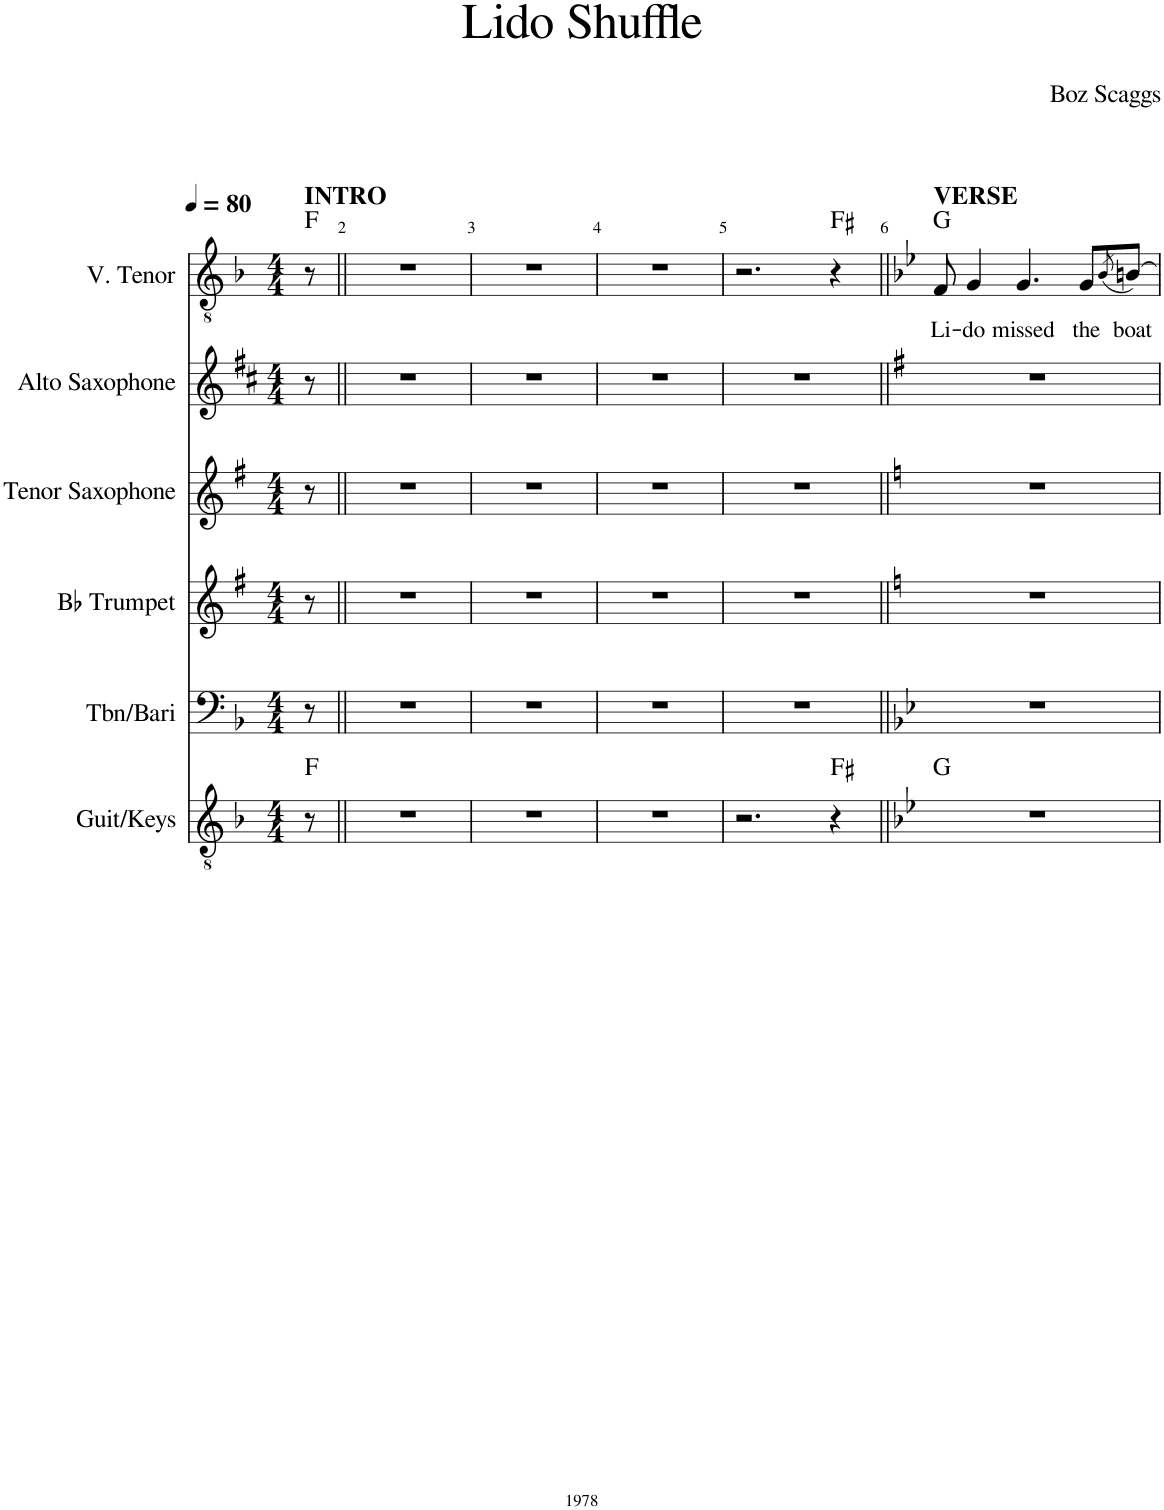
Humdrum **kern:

**kern	**harte	**kern	**kern	**kern	**kern	**kern	**text	**harte
*part6	*part6	*part5	*part4	*part3	*part2	*part1	*part1	*part1
*staff6	*	*staff5	*staff4	*staff3	*staff2	*staff1	*staff1	*
*I"Guit/Keys	*	*I"Tbn/Bari	*I"Bb Trumpet	*I"Tenor Saxophone	*I"Alto Saxophone	*I"V. Tenor	*	*
*I'Guit/Keys	*	*I'Tbn/Bari	*I'Bb Tpt.	*I'T. Sax.	*I'A. Sax.	*I'V. Tenor	*	*
*clefGv2	*	*clefF4	*clefG2	*clefG2	*clefG2	*clefGv2	*	*
*	*	*	*Trd1c2	*Trd8c14	*Trd5c9	*	*	*
*k[b-]	*	*k[b-]	*k[f#]	*k[f#]	*k[f#c#]	*k[b-]	*	*
*M4/4	*	*M4/4	*M4/4	*M4/4	*M4/4	*M4/4	*	*
*MM80	*	*MM80	*MM80	*MM80	*MM80	*MM80	*	*
=1	=1	=1	=1	=1	=1	=1	=1	=1
!	!	!	!	!	!	!LO:TX:a:B:t=INTRO	!	!
8r	F:maj	8r	8r	8r	8r	8r	.	F:maj
=2||	=2||	=2||	=2||	=2||	=2||	=2||	=2||	=2||
1r	.	1r	1r	1r	1r	1r	.	.
=3	=3	=3	=3	=3	=3	=3	=3	=3
1r	.	1r	1r	1r	1r	1r	.	.
=4	=4	=4	=4	=4	=4	=4	=4	=4
1r	.	1r	1r	1r	1r	1r	.	.
=5	=5	=5	=5	=5	=5	=5	=5	=5
2.r	.	1r	1r	1r	1r	2.r	.	.
4r	F#:maj	.	.	.	.	4r	.	F#:maj
=6||	=6||	=6||	=6||	=6||	=6||	=6||	=6||	=6||
*k[b-e-]	*	*k[b-e-]	*k[]	*k[]	*k[f#]	*k[b-e-]	*	*
!	!	!	!	!	!	!LO:TX:a:B:t=VERSE	!	!
!	!	!	!	!	!	!	!LO:LY:b	!
1r	G:maj	1r	1r	1r	1r	8F/	Li-	G:maj
!	!	!	!	!	!	!	!LO:LY:b	!
.	.	.	.	.	.	4G/	-do	.
!	!	!	!	!	!	!	!LO:LY:b	!
.	.	.	.	.	.	4.G/	missed	.
!	!	!	!	!	!	!	!LO:LY:b	!
.	.	.	.	.	.	8G/L	the	.
.	.	.	.	.	.	(8qB-/	.	.
!	!	!	!	!	!	!	!LO:LY:b	!
.	.	.	.	.	.	[8Bn/J)	boat	.
=	=	=	=	=	=	=	=	=
*-	*-	*-	*-	*-	*-	*-	*-	*-
